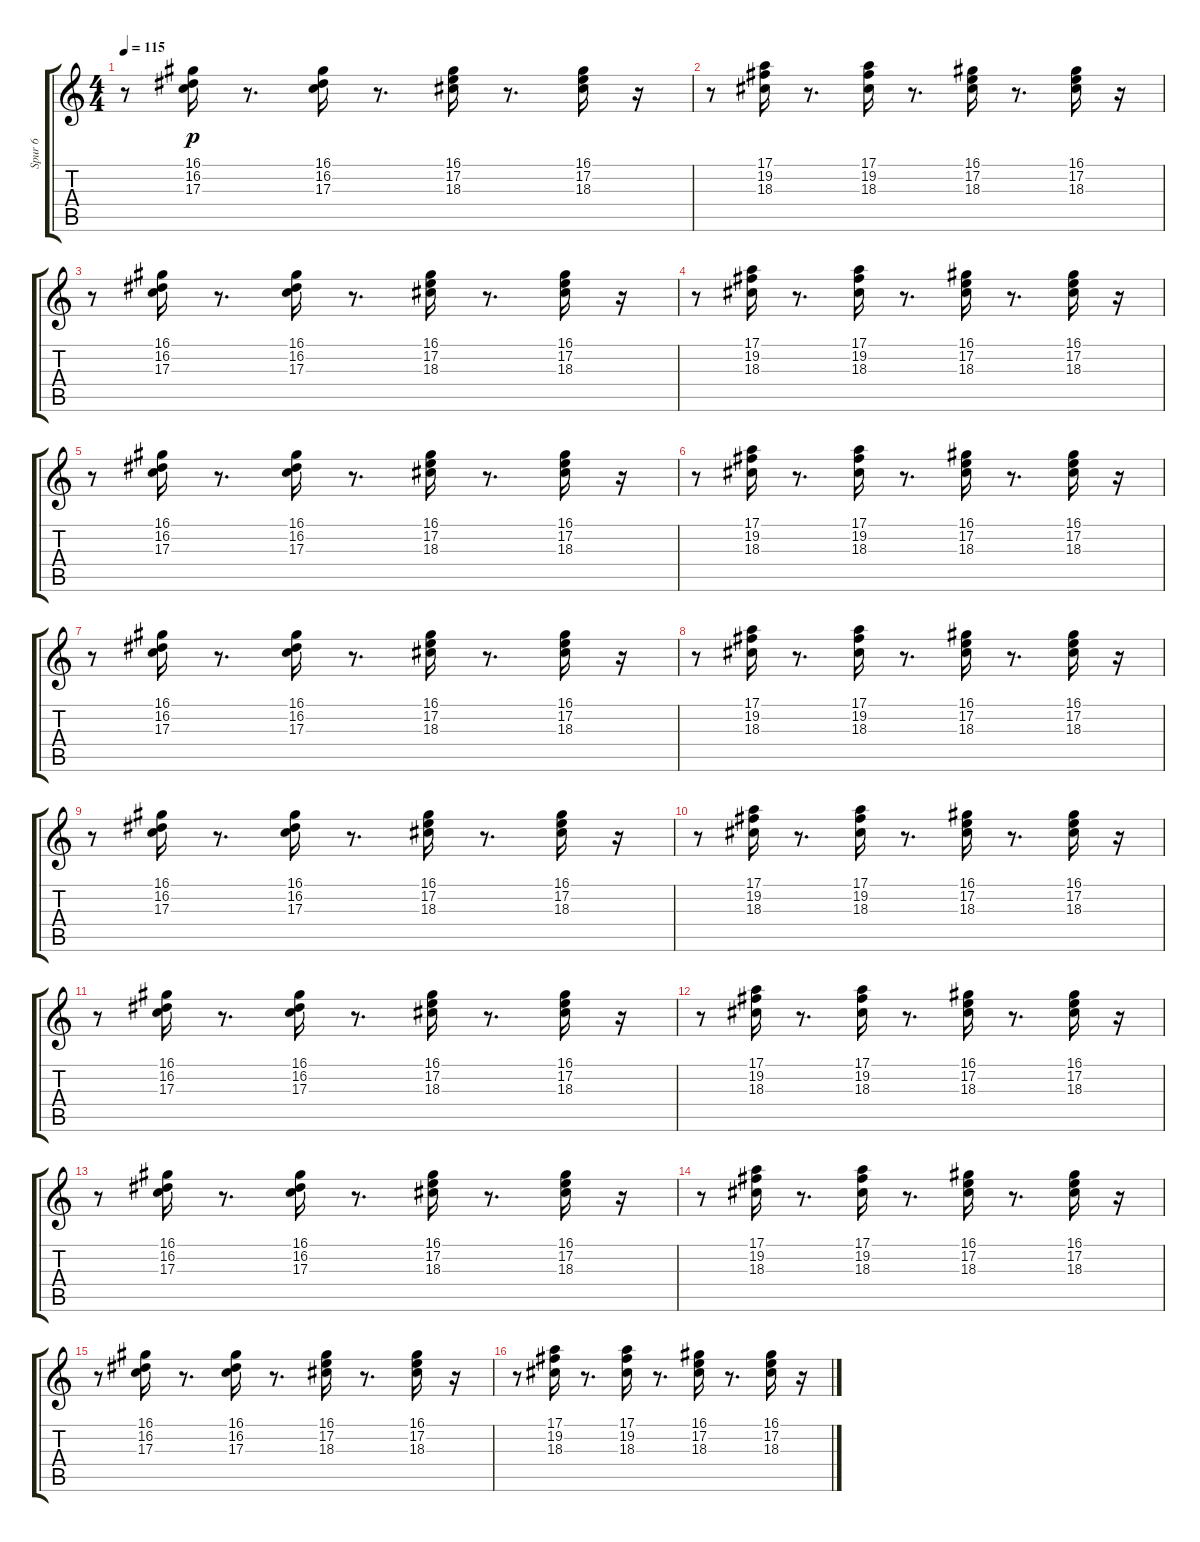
\track ("Spur 6" "Spur 6") {instrument acousticgrandpiano}
\staff {score tabs}
\tuning (E4 B3 G3 D3 A2 E2) {hide}
\ts (4 4)
\tempo 115
\clef g2
\ks c
r.8{dy p} (16.1 16.2 17.3).16 r.8{d} (16.1 16.2 17.3).16 r.8{d} (16.1 17.2 18.3).16 r.8{d} (16.1 17.2 18.3).16 r.16 |
r.8 (17.1 19.2 18.3).16 r.8{d} (17.1 19.2 18.3).16 r.8{d} (16.1 17.2 18.3).16 r.8{d} (16.1 17.2 18.3).16 r.16 |
r.8 (16.1 16.2 17.3).16 r.8{d} (16.1 16.2 17.3).16 r.8{d} (16.1 17.2 18.3).16 r.8{d} (16.1 17.2 18.3).16 r.16 |
r.8 (17.1 19.2 18.3).16 r.8{d} (17.1 19.2 18.3).16 r.8{d} (16.1 17.2 18.3).16 r.8{d} (16.1 17.2 18.3).16 r.16 |
r.8 (16.1 16.2 17.3).16 r.8{d} (16.1 16.2 17.3).16 r.8{d} (16.1 17.2 18.3).16 r.8{d} (16.1 17.2 18.3).16 r.16 |
r.8 (17.1 19.2 18.3).16 r.8{d} (17.1 19.2 18.3).16 r.8{d} (16.1 17.2 18.3).16 r.8{d} (16.1 17.2 18.3).16 r.16 |
r.8 (16.1 16.2 17.3).16 r.8{d} (16.1 16.2 17.3).16 r.8{d} (16.1 17.2 18.3).16 r.8{d} (16.1 17.2 18.3).16 r.16 |
r.8 (17.1 19.2 18.3).16 r.8{d} (17.1 19.2 18.3).16 r.8{d} (16.1 17.2 18.3).16 r.8{d} (16.1 17.2 18.3).16 r.16 |
r.8 (16.1 16.2 17.3).16 r.8{d} (16.1 16.2 17.3).16 r.8{d} (16.1 17.2 18.3).16 r.8{d} (16.1 17.2 18.3).16 r.16 |
r.8 (17.1 19.2 18.3).16 r.8{d} (17.1 19.2 18.3).16 r.8{d} (16.1 17.2 18.3).16 r.8{d} (16.1 17.2 18.3).16 r.16 |
r.8 (16.1 16.2 17.3).16 r.8{d} (16.1 16.2 17.3).16 r.8{d} (16.1 17.2 18.3).16 r.8{d} (16.1 17.2 18.3).16 r.16 |
r.8 (17.1 19.2 18.3).16 r.8{d} (17.1 19.2 18.3).16 r.8{d} (16.1 17.2 18.3).16 r.8{d} (16.1 17.2 18.3).16 r.16 |
r.8 (16.1 16.2 17.3).16 r.8{d} (16.1 16.2 17.3).16 r.8{d} (16.1 17.2 18.3).16 r.8{d} (16.1 17.2 18.3).16 r.16 |
r.8 (17.1 19.2 18.3).16 r.8{d} (17.1 19.2 18.3).16 r.8{d} (16.1 17.2 18.3).16 r.8{d} (16.1 17.2 18.3).16 r.16 |
r.8 (16.1 16.2 17.3).16 r.8{d} (16.1 16.2 17.3).16 r.8{d} (16.1 17.2 18.3).16 r.8{d} (16.1 17.2 18.3).16 r.16 |
r.8 (17.1 19.2 18.3).16 r.8{d} (17.1 19.2 18.3).16 r.8{d} (16.1 17.2 18.3).16 r.8{d} (16.1 17.2 18.3).16 r.16
